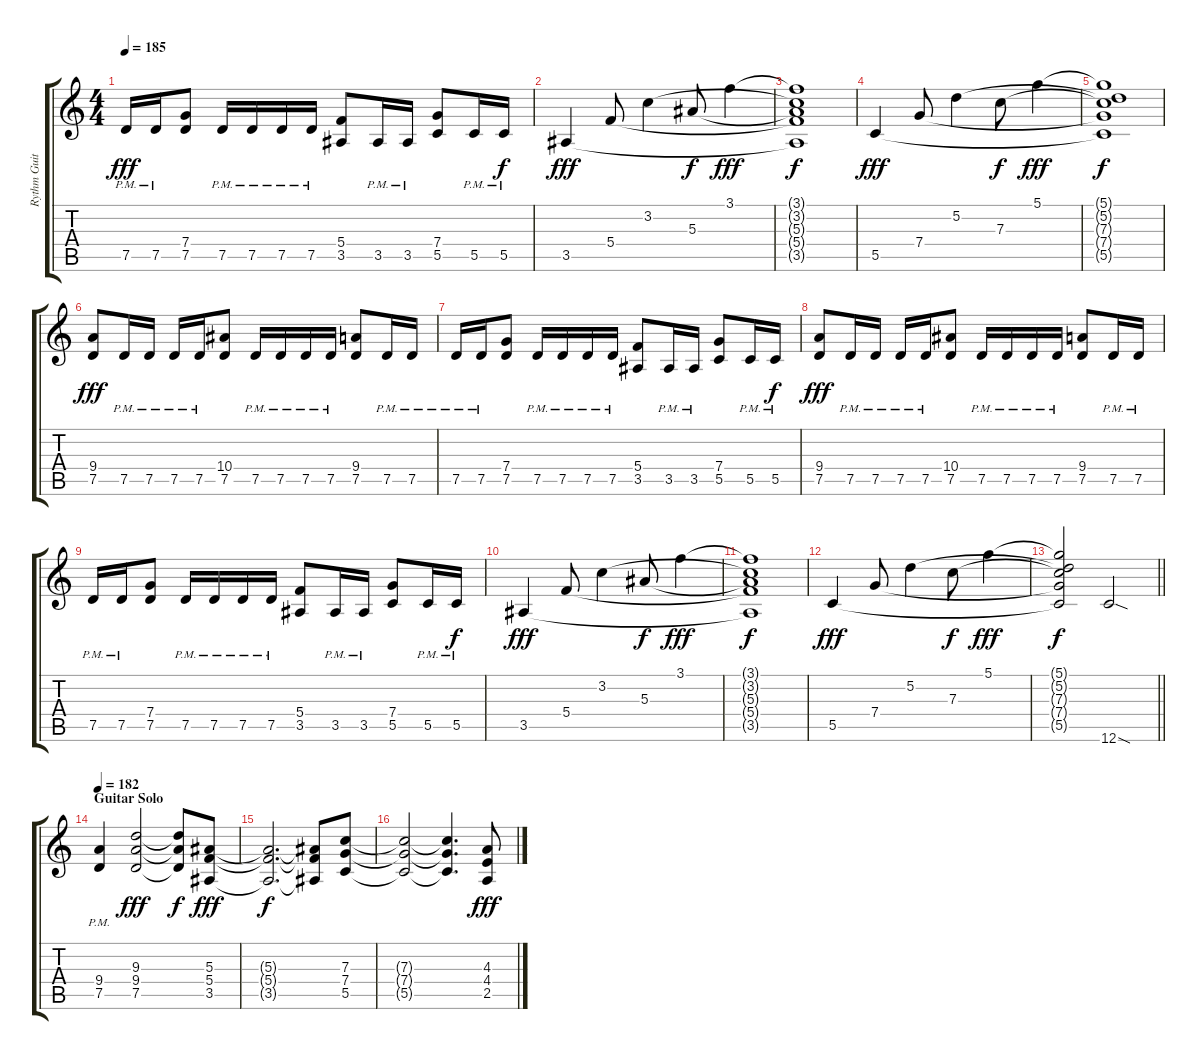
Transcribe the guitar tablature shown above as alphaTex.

\track ("Rythm Guitar I" "Rythm Guit") {instrument distortionguitar}
\staff {score tabs}
\tuning (D4 A3 F3 C3 G2 C2) {hide}
\ts (4 4)
\tempo 185
\clef g2
\ks c
7.5{pm}.16{dy fff} 7.5{pm}.16 (7.4 7.5).8 7.5{pm}.16 7.5{pm}.16 7.5{pm}.16 7.5{pm}.16 (5.4 3.5).8 3.5{pm}.16 3.5{pm}.16 (7.4 5.5).8 5.5{pm}.16 5.5{pm}.16{dy f} |
3.5.4{dy fff volume 11 balance 2} 5.4.8 3.2.4 5.3.8{dy f} 3.1.4{dy fff} |
(3.1{t} 3.2{t} 5.3{t} 5.4{t} 3.5{t}).1{dy f} |
5.5.4{dy fff} 7.4.8 5.2.4 7.3.8{dy f} 5.1.4{dy fff} |
(5.1{t} 5.2{t} 7.3{t} 7.4{t} 5.5{t}).1{dy f} |
(9.4 7.5).8{dy fff volume 14 balance 2 instrument distortionguitar} 7.5{pm}.16 7.5{pm}.16 7.5{pm}.16 7.5{pm}.16 (10.4 7.5).8 7.5{pm}.16 7.5{pm}.16 7.5{pm}.16 7.5{pm}.16 (9.4 7.5).8 7.5{pm}.16 7.5{pm}.16 |
7.5{pm}.16 7.5{pm}.16 (7.4 7.5).8 7.5{pm}.16 7.5{pm}.16 7.5{pm}.16 7.5{pm}.16 (5.4 3.5).8 3.5{pm}.16 3.5{pm}.16 (7.4 5.5).8 5.5{pm}.16 5.5{pm}.16{dy f} |
(9.4 7.5).8{dy fff} 7.5{pm}.16 7.5{pm}.16 7.5{pm}.16 7.5{pm}.16 (10.4 7.5).8 7.5{pm}.16 7.5{pm}.16 7.5{pm}.16 7.5{pm}.16 (9.4 7.5).8 7.5{pm}.16 7.5{pm}.16 |
7.5{pm}.16 7.5{pm}.16 (7.4 7.5).8 7.5{pm}.16 7.5{pm}.16 7.5{pm}.16 7.5{pm}.16 (5.4 3.5).8 3.5{pm}.16 3.5{pm}.16 (7.4 5.5).8 5.5{pm}.16 5.5{pm}.16{dy f} |
3.5.4{dy fff volume 11 balance 2} 5.4.8 3.2.4 5.3.8{dy f} 3.1.4{dy fff} |
(3.1{t} 3.2{t} 5.3{t} 5.4{t} 3.5{t}).1{dy f} |
5.5.4{dy fff} 7.4.8 5.2.4 7.3.8{dy f} 5.1.4{dy fff} |
\barLineRight lightlight
(5.1{t} 5.2{t} 7.3{t} 7.4{t} 5.5{t}).2{dy f} 12.6{sod}.2 |
\section ("" "Guitar Solo")
\tempo 182
(9.4{pm} 7.5{pm}).4{volume 9} (9.3 9.4 7.5).2{dy fff} (9.3{t} 9.4{t} 7.5{t}).8{dy f} (5.3 5.4 3.5).8{dy fff} |
(5.3{t} 5.4{t} 3.5{t}).2{d dy f} (5.3{t} 5.4{t} 3.5{t}).8 (7.3 7.4 5.5).8 |
(7.3{t} 7.4{t} 5.5{t}).2 (7.3{t} 7.4{t} 5.5{t}).4{d} (4.3 4.4 2.5).8{dy fff}
